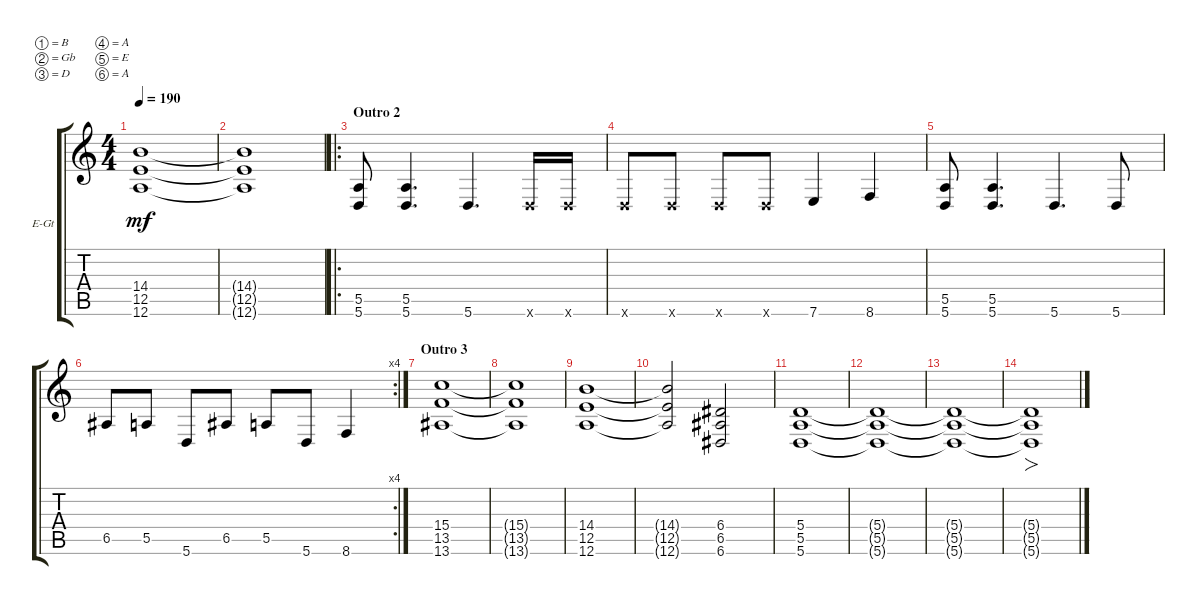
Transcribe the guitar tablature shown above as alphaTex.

\defaultSystemsLayout 4
\bracketExtendMode groupsimilarinstruments
\firstSystemTrackNameOrientation horizontal
\otherSystemsTrackNameOrientation horizontal
\track ("Distorted 2" "E-Gt") {instrument distortionguitar}
\staff {score tabs}
\tuning (B3 Gb3 D3 A2 E2 A1)
\ts (4 4)
\tempo 190
\clef g2
\ks c
(12.5 14.4 12.6).1{dy mf} |
(12.5{t} 14.4{t} 12.6{t}).1 |
\ro
\section ("" "Outro 2")
(5.6 5.5).8 (5.6 5.5).4{d} 5.6.4{d} 5.6{x}.16 5.6{x}.16 |
5.6{x}.8 5.6{x}.8 5.6{x}.8 5.6{x}.8 7.6.4 8.6.4 |
(5.6 5.5).8 (5.6 5.5).4{d} 5.6.4{d} 5.6.8 |
\rc 4
6.5.8 5.5.8 5.6.8 6.5.8 5.5.8 5.6.8 8.6.4 |
\section ("" "Outro 3")
(13.5 15.4 13.6).1 |
(13.5{t} 15.4{t} 13.6{t}).1 |
(12.5 14.4 12.6).1 |
(12.5{t} 14.4{t} 12.6{t}).2 (6.6 6.5 6.4).2 |
(5.6 5.5 5.4).1 |
(5.4{t} 5.5{t} 5.6{t}).1 |
(5.6{t} 5.5{t} 5.4{t}).1 |
(5.4{t} 5.5{t} 5.6{t}).1{fo}
